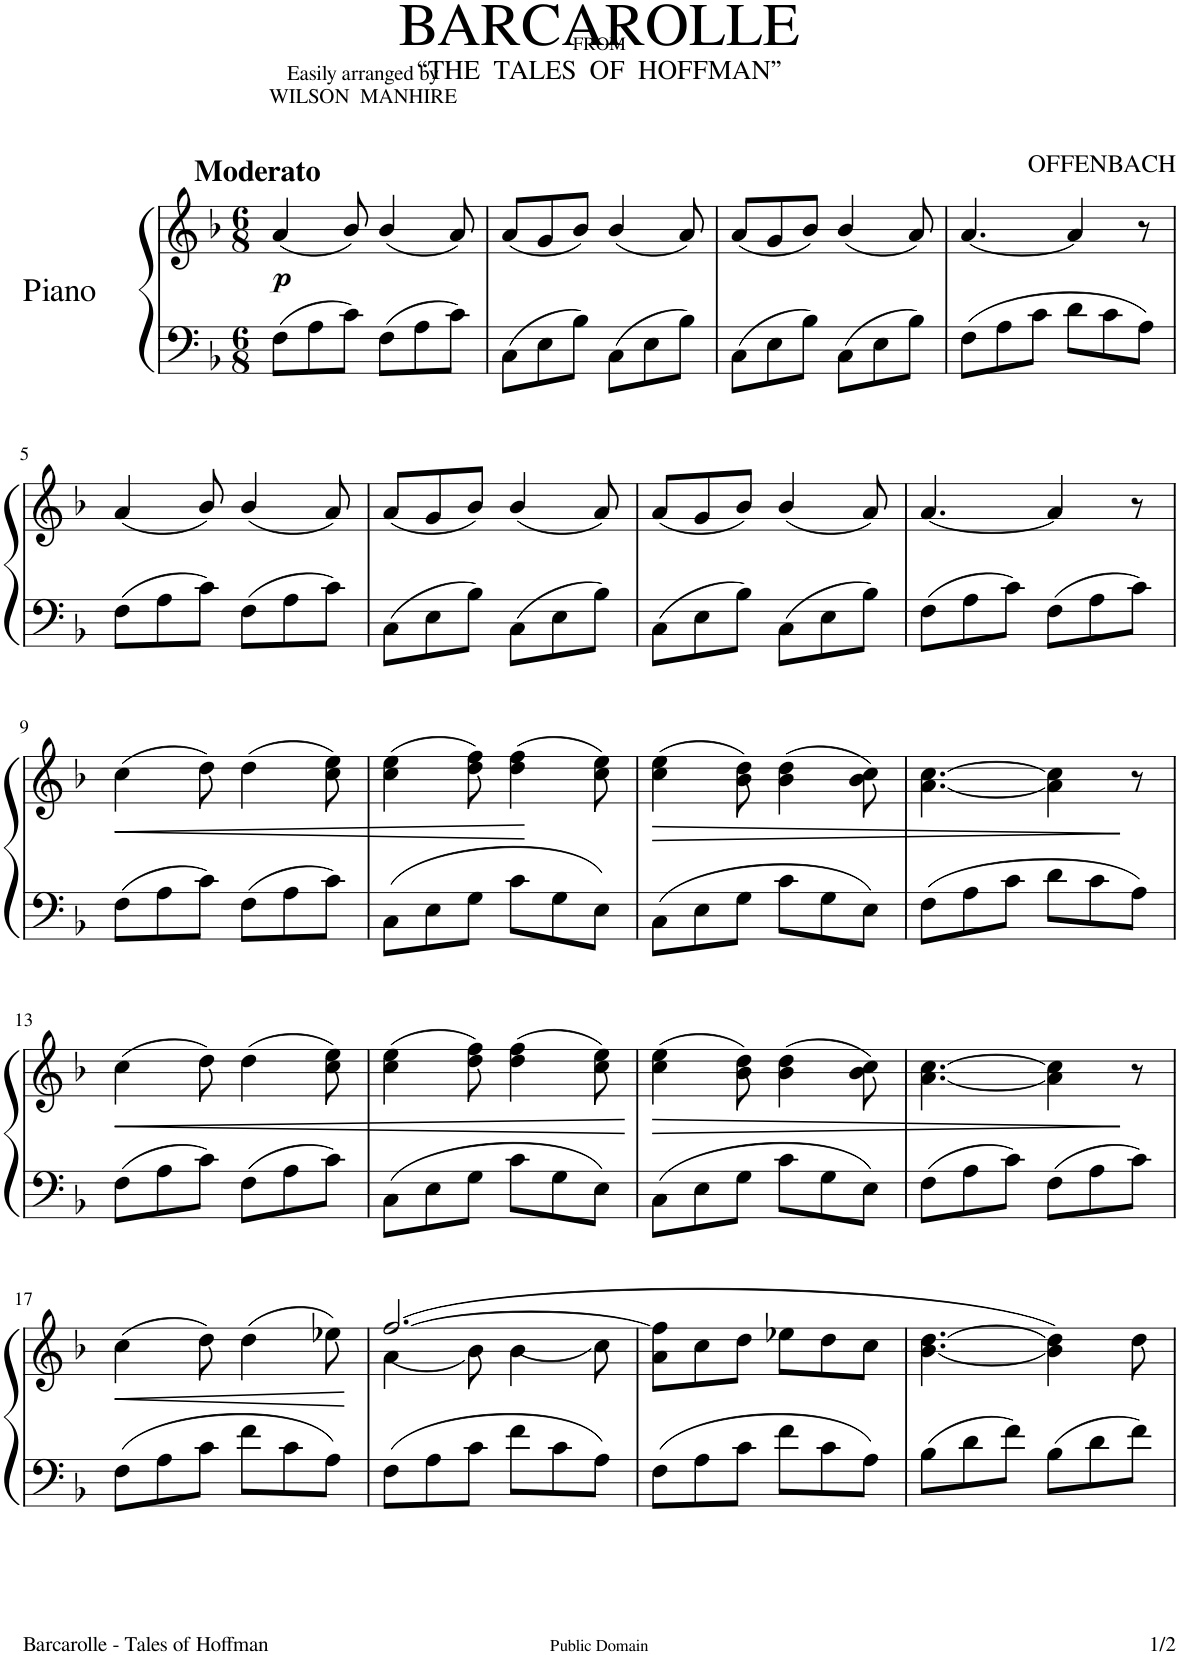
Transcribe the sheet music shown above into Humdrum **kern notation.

**kern	**kern	**dynam
*part1	*part1	*part1
*staff2	*staff1	*staff1/2
*I"Piano	*	*
*I'Pno	*	*
*clefF4	*clefG2	*
*k[b-]	*k[b-]	*
*F:	*F:	*
*M6/8	*M6/8	*
=1	=1	=1
!	!LO:TX:a:B:t=Moderato	!
!	!	!LO:DY:b
8F\L	(<4a/	p
8A\	.	.
8c\J	8b-/)	.
8F\L	(<4b-/	.
8A\	.	.
8c\J	8a/)	.
=2	=2	=2
8C\L	(8a/L	.
8E\	8g/	.
8B-\J	8b-/J)	.
8C\L	(<4b-/	.
8E\	.	.
8B-\J	8a/)	.
=3	=3	=3
8C\L	(8a/L	.
8E\	8g/	.
8B-\J	8b-/J)	.
8C\L	(<4b-/	.
8E\	.	.
8B-\J	8a/)	.
=4	=4	=4
8F\L	[4.a/	.
8A\	.	.
8c\J	.	.
8d\L	4a/]	.
8c\	.	.
8A\J	8r	.
!!LO:LB:g=z
=5	=5	=5
8F\L	(<4a/	.
8A\	.	.
8c\J	8b-/)	.
8F\L	(<4b-/	.
8A\	.	.
8c\J	8a/)	.
=6	=6	=6
8C\L	(8a/L	.
8E\	8g/	.
8B-\J	8b-/J)	.
8C\L	(<4b-/	.
8E\	.	.
8B-\J	8a/)	.
=7	=7	=7
8C\L	(8a/L	.
8E\	8g/	.
8B-\J	8b-/J)	.
8C\L	(<4b-/	.
8E\	.	.
8B-\J	8a/)	.
=8	=8	=8
8F\L	[4.a/	.
8A\	.	.
8c\J	.	.
8F\L	4a/]	.
8A\	.	.
8c\J	8r	.
!!LO:LB:g=z
=9	=9	=9
!	!	!LO:HP:b
8F\L	(4cc\	<
8A\	.	.
8c\J	8dd\)	.
8F\L	(4dd\	.
8A\	.	.
8c\J	8cc\ 8ee\)	.
=10	=10	=10
8C\L	(4cc\ 4ee\	.
8E\	.	.
8G\J	8dd\ 8ff\)	.
8c\L	(4dd\ 4ff\	.
8G\	.	.
8E\J	8cc\ 8ee\)	[
=11	=11	=11
!	!	!LO:HP:b
8C\L	(4cc\ 4ee\	>
8E\	.	.
8G\J	8b-\ 8dd\)	.
8c\L	(4b-\ 4dd\	.
8G\	.	.
8E\J	8b-\ 8cc\)	.
=12	=12	=12
8F\L	[4.a\ [4.cc\	.
8A\	.	.
8c\J	.	.
8d\L	4a\] 4cc\]	.
8c\	.	.
8A\J	8r	]
!!LO:LB:g=z
=13	=13	=13
!	!	!LO:HP:b
8F\L	(4cc\	<
8A\	.	.
8c\J	8dd\)	.
8F\L	(4dd\	.
8A\	.	.
8c\J	8cc\ 8ee\)	.
=14	=14	=14
8C\L	(4cc\ 4ee\	.
8E\	.	.
8G\J	8dd\ 8ff\)	.
8c\L	(4dd\ 4ff\	.
8G\	.	.
8E\J	8cc\ 8ee\)	.
.	.	[
=15	=15	=15
!	!	!LO:HP:b
8C\L	(4cc\ 4ee\	>
8E\	.	.
8G\J	8b-\ 8dd\)	.
8c\L	(4b-\ 4dd\	.
8G\	.	.
8E\J	8b-\ 8cc\)	.
=16	=16	=16
8F\L	[4.a\ [4.cc\	.
8A\	.	.
8c\J	.	.
8F\L	4a\] 4cc\]	.
8A\	.	.
8c\J	8r	]
!!LO:LB:g=z
=17	=17	=17
!	!	!LO:HP:b
8F\L	(4cc\	<
8A\	.	.
8c\J	8dd\)	.
8f\L	(4dd\	.
8c\	.	.
8A\J	8ee-X\)	.
.	.	[
=18	=18	=18
*	*^	*
8F\L	([2.ff/	(4a\	.
8A\	.	.	.
8c\J	.	8b-\)	.
8f\L	.	(4b-\	.
8c\	.	.	.
8A\J	.	8cc\)	.
*	*v	*v	*
=19	=19	=19
8F\L	8a\ 8ff\]L	.
8A\	8cc\	.
8c\J	8dd\J	.
8f\L	8ee-X\L	.
8c\	8dd\	.
8A\J	8cc\J	.
=20	=20	=20
8B-\L	[4.b-\ [4.dd\	.
8d\	.	.
8f\J	.	.
8B-\L	4b-\] 4dd\])	.
8d\	.	.
8f\J	8dd\	.
=	=	=
*-	*-	*-
